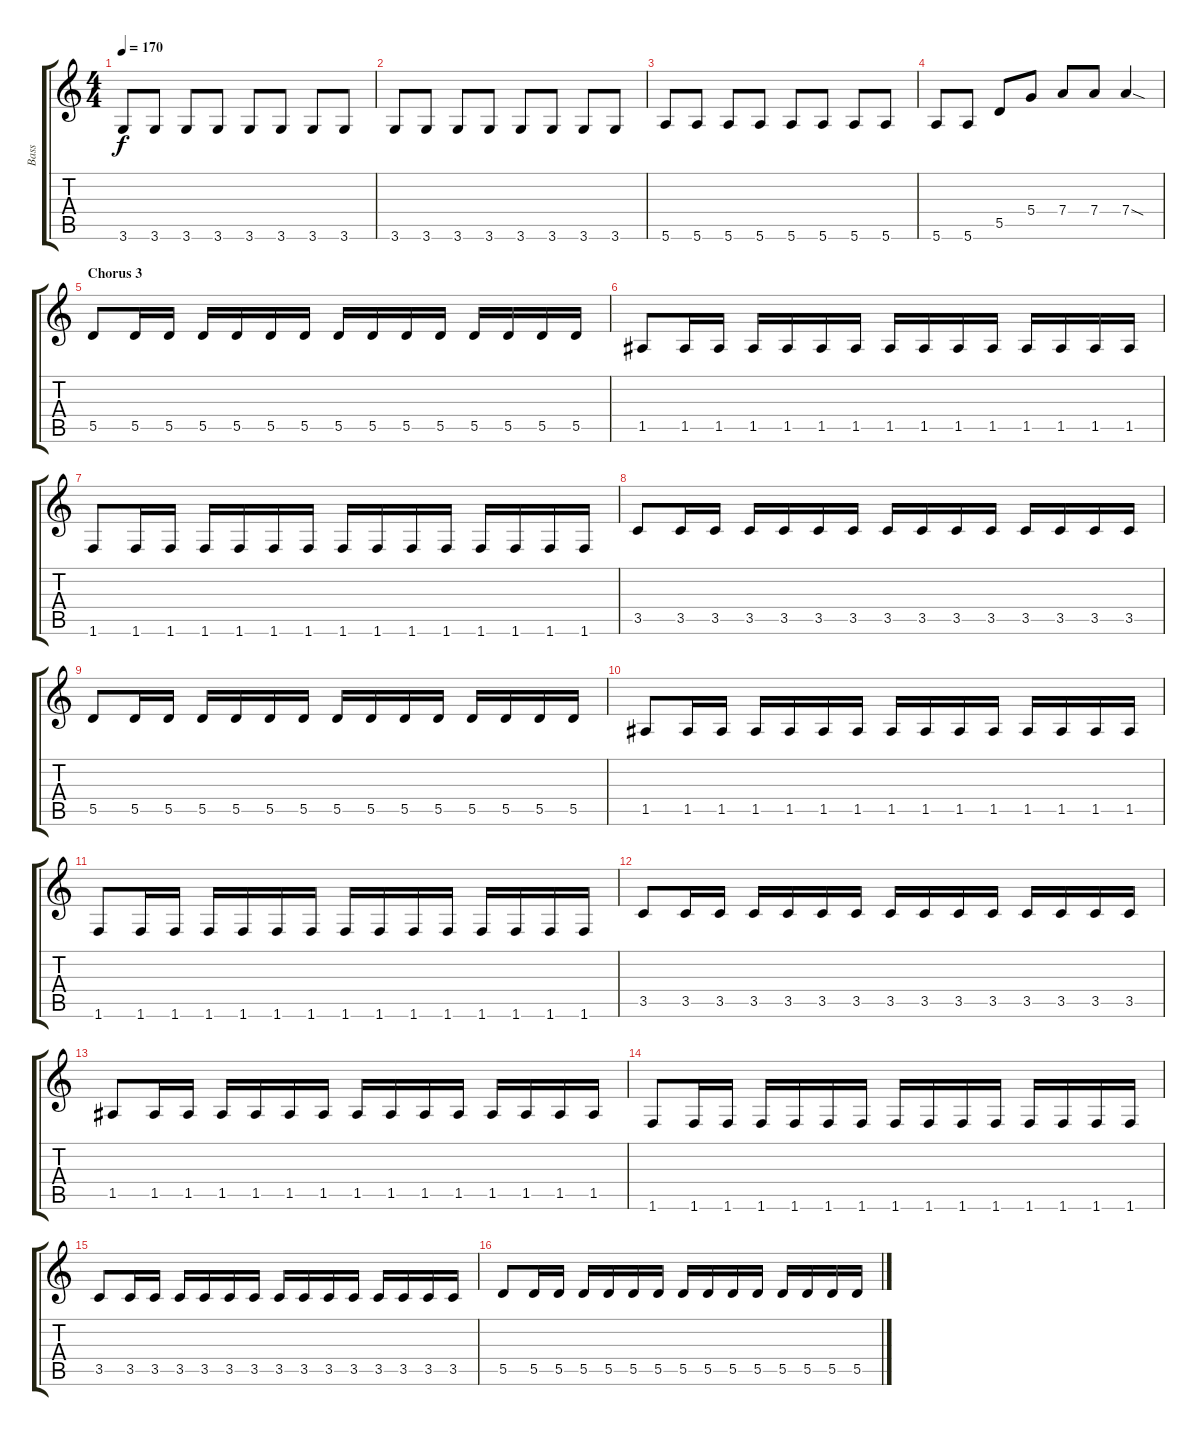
\track ("Bass" "Bass") {instrument electricbassfinger}
\staff {score tabs}
\tuning (E4 B3 G3 D3 A2 E2) {hide}
\ts (4 4)
\tempo 170
\clef g2
\ks c
3.6.8{dy f} 3.6.8 3.6.8 3.6.8 3.6.8 3.6.8 3.6.8 3.6.8 |
3.6.8 3.6.8 3.6.8 3.6.8 3.6.8 3.6.8 3.6.8 3.6.8 |
5.6.8 5.6.8 5.6.8 5.6.8 5.6.8 5.6.8 5.6.8 5.6.8 |
5.6.8 5.6.8 5.5.8 5.4.8 7.4.8 7.4.8 7.4{sod}.4 |
\section ("" "Chorus 3")
5.5.8 5.5.16 5.5.16 5.5.16 5.5.16 5.5.16 5.5.16 5.5.16 5.5.16 5.5.16 5.5.16 5.5.16 5.5.16 5.5.16 5.5.16 |
1.5.8 1.5.16 1.5.16 1.5.16 1.5.16 1.5.16 1.5.16 1.5.16 1.5.16 1.5.16 1.5.16 1.5.16 1.5.16 1.5.16 1.5.16 |
1.6.8 1.6.16 1.6.16 1.6.16 1.6.16 1.6.16 1.6.16 1.6.16 1.6.16 1.6.16 1.6.16 1.6.16 1.6.16 1.6.16 1.6.16 |
3.5.8 3.5.16 3.5.16 3.5.16 3.5.16 3.5.16 3.5.16 3.5.16 3.5.16 3.5.16 3.5.16 3.5.16 3.5.16 3.5.16 3.5.16 |
5.5.8 5.5.16 5.5.16 5.5.16 5.5.16 5.5.16 5.5.16 5.5.16 5.5.16 5.5.16 5.5.16 5.5.16 5.5.16 5.5.16 5.5.16 |
1.5.8 1.5.16 1.5.16 1.5.16 1.5.16 1.5.16 1.5.16 1.5.16 1.5.16 1.5.16 1.5.16 1.5.16 1.5.16 1.5.16 1.5.16 |
1.6.8 1.6.16 1.6.16 1.6.16 1.6.16 1.6.16 1.6.16 1.6.16 1.6.16 1.6.16 1.6.16 1.6.16 1.6.16 1.6.16 1.6.16 |
3.5.8 3.5.16 3.5.16 3.5.16 3.5.16 3.5.16 3.5.16 3.5.16 3.5.16 3.5.16 3.5.16 3.5.16 3.5.16 3.5.16 3.5.16 |
1.5.8 1.5.16 1.5.16 1.5.16 1.5.16 1.5.16 1.5.16 1.5.16 1.5.16 1.5.16 1.5.16 1.5.16 1.5.16 1.5.16 1.5.16 |
1.6.8 1.6.16 1.6.16 1.6.16 1.6.16 1.6.16 1.6.16 1.6.16 1.6.16 1.6.16 1.6.16 1.6.16 1.6.16 1.6.16 1.6.16 |
3.5.8 3.5.16 3.5.16 3.5.16 3.5.16 3.5.16 3.5.16 3.5.16 3.5.16 3.5.16 3.5.16 3.5.16 3.5.16 3.5.16 3.5.16 |
5.5.8 5.5.16 5.5.16 5.5.16 5.5.16 5.5.16 5.5.16 5.5.16 5.5.16 5.5.16 5.5.16 5.5.16 5.5.16 5.5.16 5.5.16
